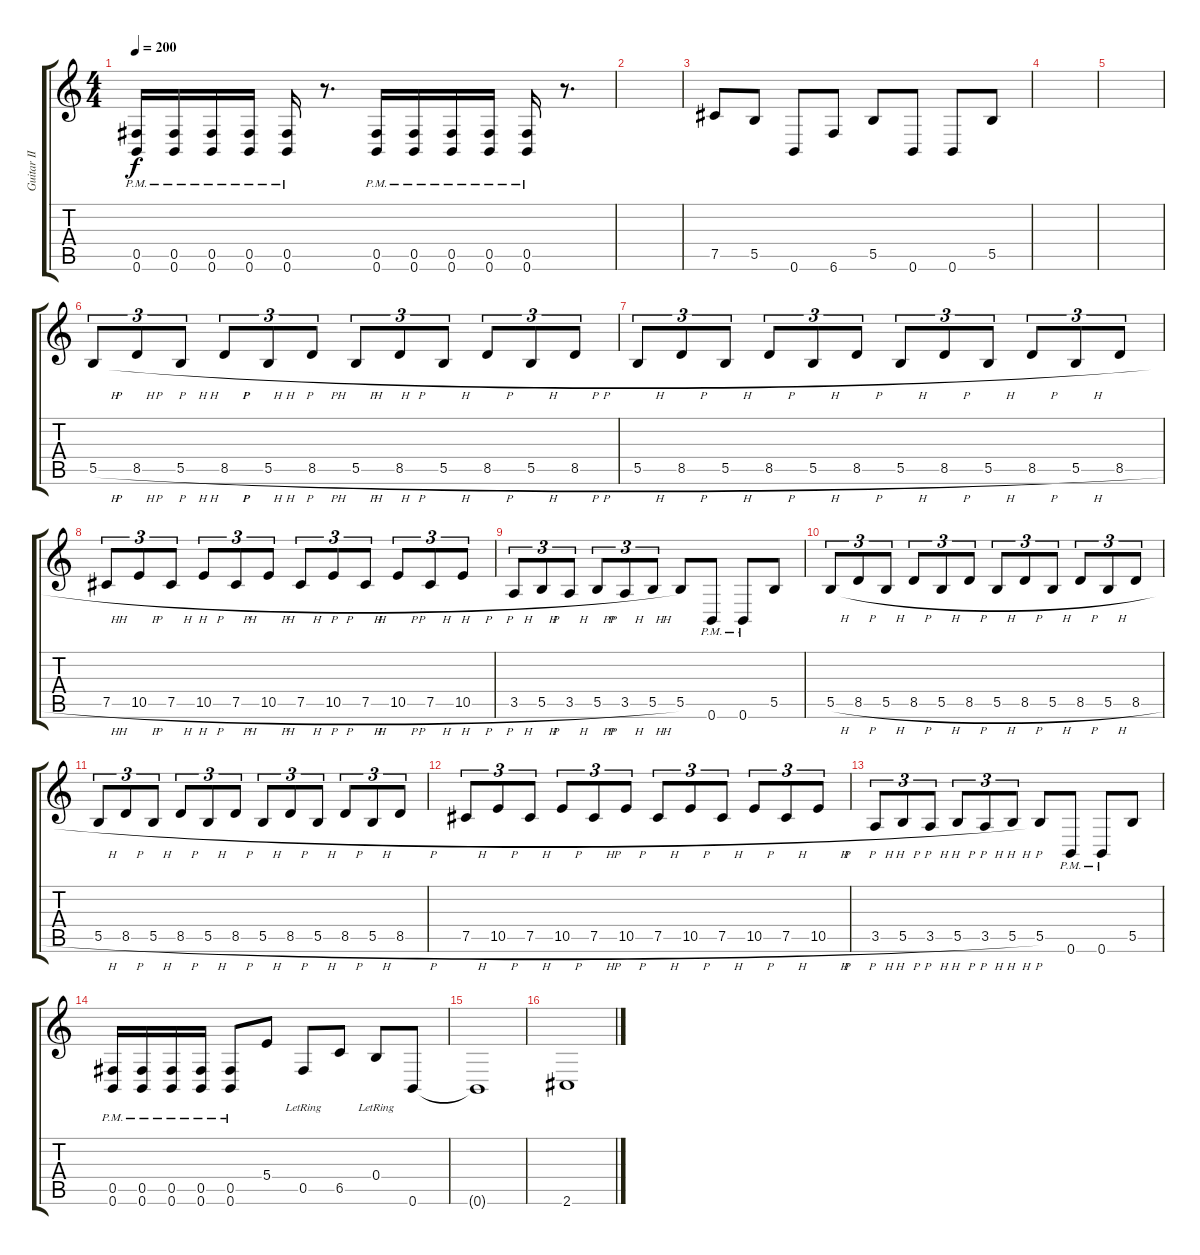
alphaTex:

\track ("Guitar II" "Guitar II") {instrument distortionguitar}
\staff {score tabs}
\tuning (Db4 Ab3 E3 B2 Gb2 B1) {hide}
\ts (4 4)
\tempo 200
\clef g2
\ks c
(0.5{pm} 0.6{pm}).16{dy f} (0.5{pm} 0.6{pm}).16 (0.5{pm} 0.6{pm}).16 (0.5{pm} 0.6{pm}).16 (0.5{pm} 0.6{pm}).16 r.8{d} (0.5{pm} 0.6{pm}).16 (0.5{pm} 0.6{pm}).16 (0.5{pm} 0.6{pm}).16 (0.5{pm} 0.6{pm}).16 (0.5{pm} 0.6{pm}).16 r.8{d} |
|
7.5.8 5.5.8 0.6.8 6.6.8 5.5.8 0.6.8 0.6.8 5.5.8 |
|
|
5.5{h}.8{tu (3 2)} 8.5{h}.8{tu (3 2)} 5.5{h}.8{tu (3 2)} 8.5{h}.8{tu (3 2)} 5.5{h}.8{tu (3 2)} 8.5{h}.8{tu (3 2)} 5.5{h}.8{tu (3 2)} 8.5{h}.8{tu (3 2)} 5.5{h}.8{tu (3 2)} 8.5{h}.8{tu (3 2)} 5.5{h}.8{tu (3 2)} 8.5{h}.8{tu (3 2)} |
5.5{h}.8{tu (3 2)} 8.5{h}.8{tu (3 2)} 5.5{h}.8{tu (3 2)} 8.5{h}.8{tu (3 2)} 5.5{h}.8{tu (3 2)} 8.5{h}.8{tu (3 2)} 5.5{h}.8{tu (3 2)} 8.5{h}.8{tu (3 2)} 5.5{h}.8{tu (3 2)} 8.5{h}.8{tu (3 2)} 5.5{h}.8{tu (3 2)} 8.5{h}.8{tu (3 2)} |
7.5{h}.8{tu (3 2)} 10.5{h}.8{tu (3 2)} 7.5{h}.8{tu (3 2)} 10.5{h}.8{tu (3 2)} 7.5{h}.8{tu (3 2)} 10.5{h}.8{tu (3 2)} 7.5{h}.8{tu (3 2)} 10.5{h}.8{tu (3 2)} 7.5{h}.8{tu (3 2)} 10.5{h}.8{tu (3 2)} 7.5{h}.8{tu (3 2)} 10.5{h}.8{tu (3 2)} |
3.5{h}.8{tu (3 2)} 5.5{h}.8{tu (3 2)} 3.5{h}.8{tu (3 2)} 5.5{h}.8{tu (3 2)} 3.5{h}.8{tu (3 2)} 5.5{h}.8{tu (3 2)} 5.5.8 0.6{pm}.8 0.6{pm}.8 5.5.8 |
5.5{h}.8{tu (3 2)} 8.5{h}.8{tu (3 2)} 5.5{h}.8{tu (3 2)} 8.5{h}.8{tu (3 2)} 5.5{h}.8{tu (3 2)} 8.5{h}.8{tu (3 2)} 5.5{h}.8{tu (3 2)} 8.5{h}.8{tu (3 2)} 5.5{h}.8{tu (3 2)} 8.5{h}.8{tu (3 2)} 5.5{h}.8{tu (3 2)} 8.5{h}.8{tu (3 2)} |
5.5{h}.8{tu (3 2)} 8.5{h}.8{tu (3 2)} 5.5{h}.8{tu (3 2)} 8.5{h}.8{tu (3 2)} 5.5{h}.8{tu (3 2)} 8.5{h}.8{tu (3 2)} 5.5{h}.8{tu (3 2)} 8.5{h}.8{tu (3 2)} 5.5{h}.8{tu (3 2)} 8.5{h}.8{tu (3 2)} 5.5{h}.8{tu (3 2)} 8.5{h}.8{tu (3 2)} |
7.5{h}.8{tu (3 2)} 10.5{h}.8{tu (3 2)} 7.5{h}.8{tu (3 2)} 10.5{h}.8{tu (3 2)} 7.5{h}.8{tu (3 2)} 10.5{h}.8{tu (3 2)} 7.5{h}.8{tu (3 2)} 10.5{h}.8{tu (3 2)} 7.5{h}.8{tu (3 2)} 10.5{h}.8{tu (3 2)} 7.5{h}.8{tu (3 2)} 10.5{h}.8{tu (3 2)} |
3.5{h}.8{tu (3 2)} 5.5{h}.8{tu (3 2)} 3.5{h}.8{tu (3 2)} 5.5{h}.8{tu (3 2)} 3.5{h}.8{tu (3 2)} 5.5{h}.8{tu (3 2)} 5.5.8 0.6{pm}.8 0.6{pm}.8 5.5.8 |
(0.5{pm} 0.6{pm}).16{volume 13 instrument distortionguitar} (0.5{pm} 0.6{pm}).16 (0.5{pm} 0.6{pm}).16 (0.5{pm} 0.6{pm}).16 (0.5{pm} 0.6{pm}).8 5.4.8 0.5{lr}.8 6.5.8 0.4{lr}.8 0.6.8 |
0.6{t}.1 |
2.6.1
